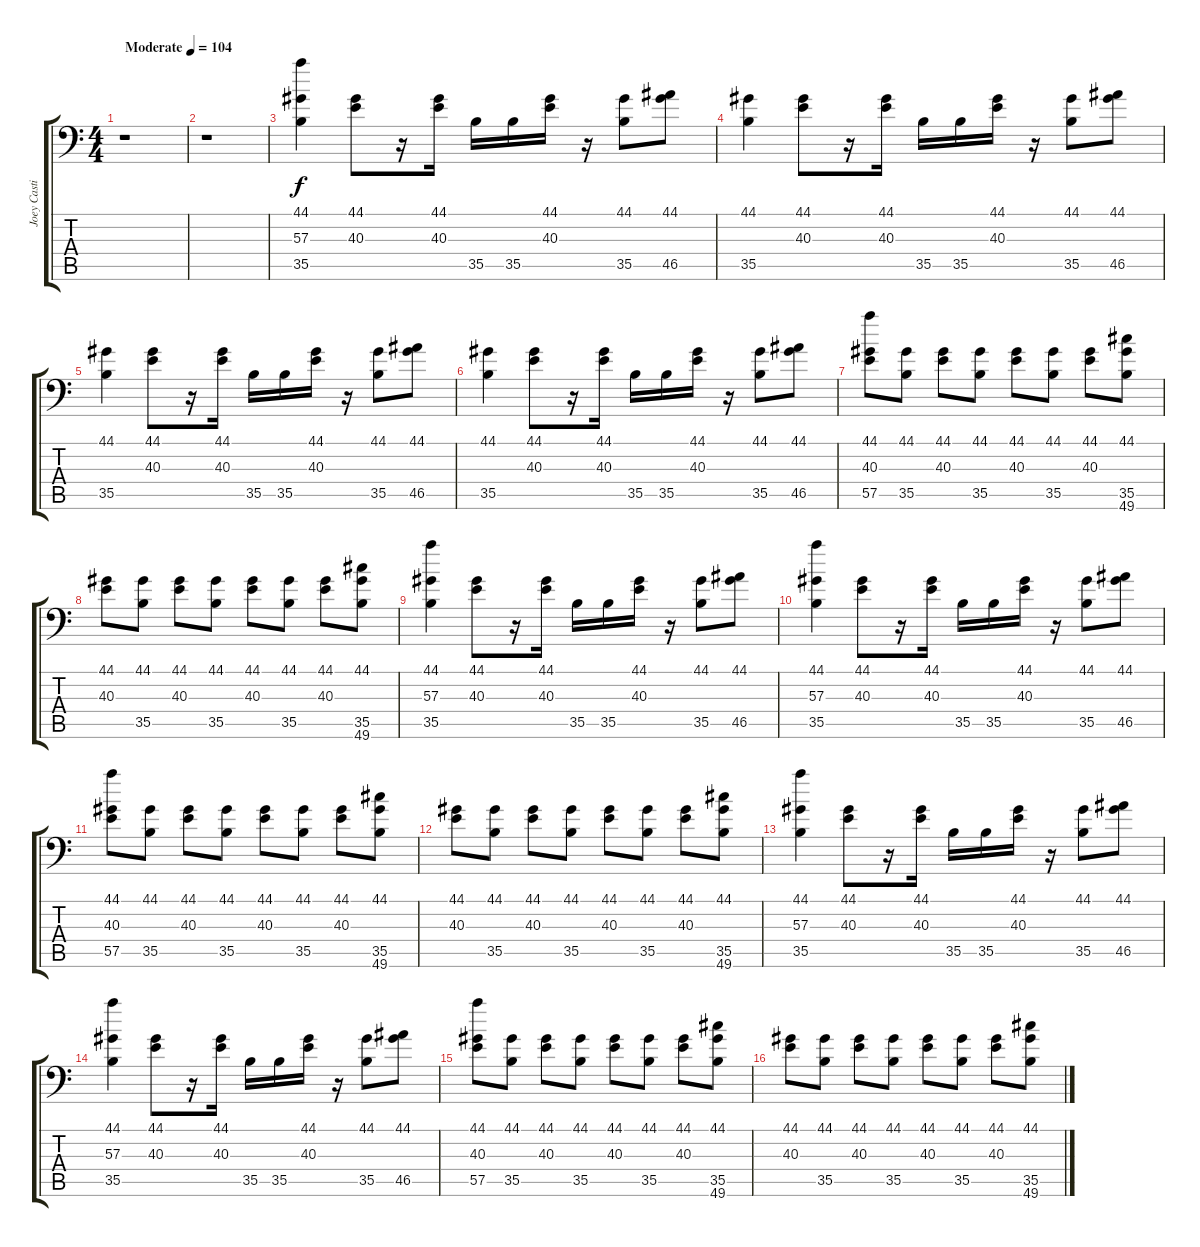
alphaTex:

\track ("Joey Castillo (Drums)" "Joey Casti") {instrument acousticgrandpiano}
\staff {score tabs}
\tuning (C-1 C-1 C-1 C-1 C-1 C-1) {hide}
\ts (4 4)
\tempo (104 "Moderate")
\clef f4
\ks c
r.1{dy f instrument acousticgrandpiano} |
r.1 |
(44.1 57.3 35.5).4 (44.1 40.3).8 r.16 (44.1 40.3).16 35.5.16 35.5.16 (44.1 40.3).16 r.16 (44.1 35.5).8 (44.1 46.5).8 |
(44.1 35.5).4 (44.1 40.3).8 r.16 (44.1 40.3).16 35.5.16 35.5.16 (44.1 40.3).16 r.16 (44.1 35.5).8 (44.1 46.5).8 |
(44.1 35.5).4 (44.1 40.3).8 r.16 (44.1 40.3).16 35.5.16 35.5.16 (44.1 40.3).16 r.16 (44.1 35.5).8 (44.1 46.5).8 |
(44.1 35.5).4 (44.1 40.3).8 r.16 (44.1 40.3).16 35.5.16 35.5.16 (44.1 40.3).16 r.16 (44.1 35.5).8 (44.1 46.5).8 |
(44.1 40.3 57.5).8 (44.1 35.5).8 (44.1 40.3).8 (44.1 35.5).8 (44.1 40.3).8 (44.1 35.5).8 (44.1 40.3).8 (44.1 35.5 49.6).8 |
(44.1 40.3).8 (44.1 35.5).8 (44.1 40.3).8 (44.1 35.5).8 (44.1 40.3).8 (44.1 35.5).8 (44.1 40.3).8 (44.1 35.5 49.6).8 |
(44.1 57.3 35.5).4 (44.1 40.3).8 r.16 (44.1 40.3).16 35.5.16 35.5.16 (44.1 40.3).16 r.16 (44.1 35.5).8 (44.1 46.5).8 |
(44.1 57.3 35.5).4 (44.1 40.3).8 r.16 (44.1 40.3).16 35.5.16 35.5.16 (44.1 40.3).16 r.16 (44.1 35.5).8 (44.1 46.5).8 |
(44.1 40.3 57.5).8 (44.1 35.5).8 (44.1 40.3).8 (44.1 35.5).8 (44.1 40.3).8 (44.1 35.5).8 (44.1 40.3).8 (44.1 35.5 49.6).8 |
(44.1 40.3).8 (44.1 35.5).8 (44.1 40.3).8 (44.1 35.5).8 (44.1 40.3).8 (44.1 35.5).8 (44.1 40.3).8 (44.1 35.5 49.6).8 |
(44.1 57.3 35.5).4 (44.1 40.3).8 r.16 (44.1 40.3).16 35.5.16 35.5.16 (44.1 40.3).16 r.16 (44.1 35.5).8 (44.1 46.5).8 |
(44.1 57.3 35.5).4 (44.1 40.3).8 r.16 (44.1 40.3).16 35.5.16 35.5.16 (44.1 40.3).16 r.16 (44.1 35.5).8 (44.1 46.5).8 |
(44.1 40.3 57.5).8 (44.1 35.5).8 (44.1 40.3).8 (44.1 35.5).8 (44.1 40.3).8 (44.1 35.5).8 (44.1 40.3).8 (44.1 35.5 49.6).8 |
(44.1 40.3).8 (44.1 35.5).8 (44.1 40.3).8 (44.1 35.5).8 (44.1 40.3).8 (44.1 35.5).8 (44.1 40.3).8 (44.1 35.5 49.6).8
